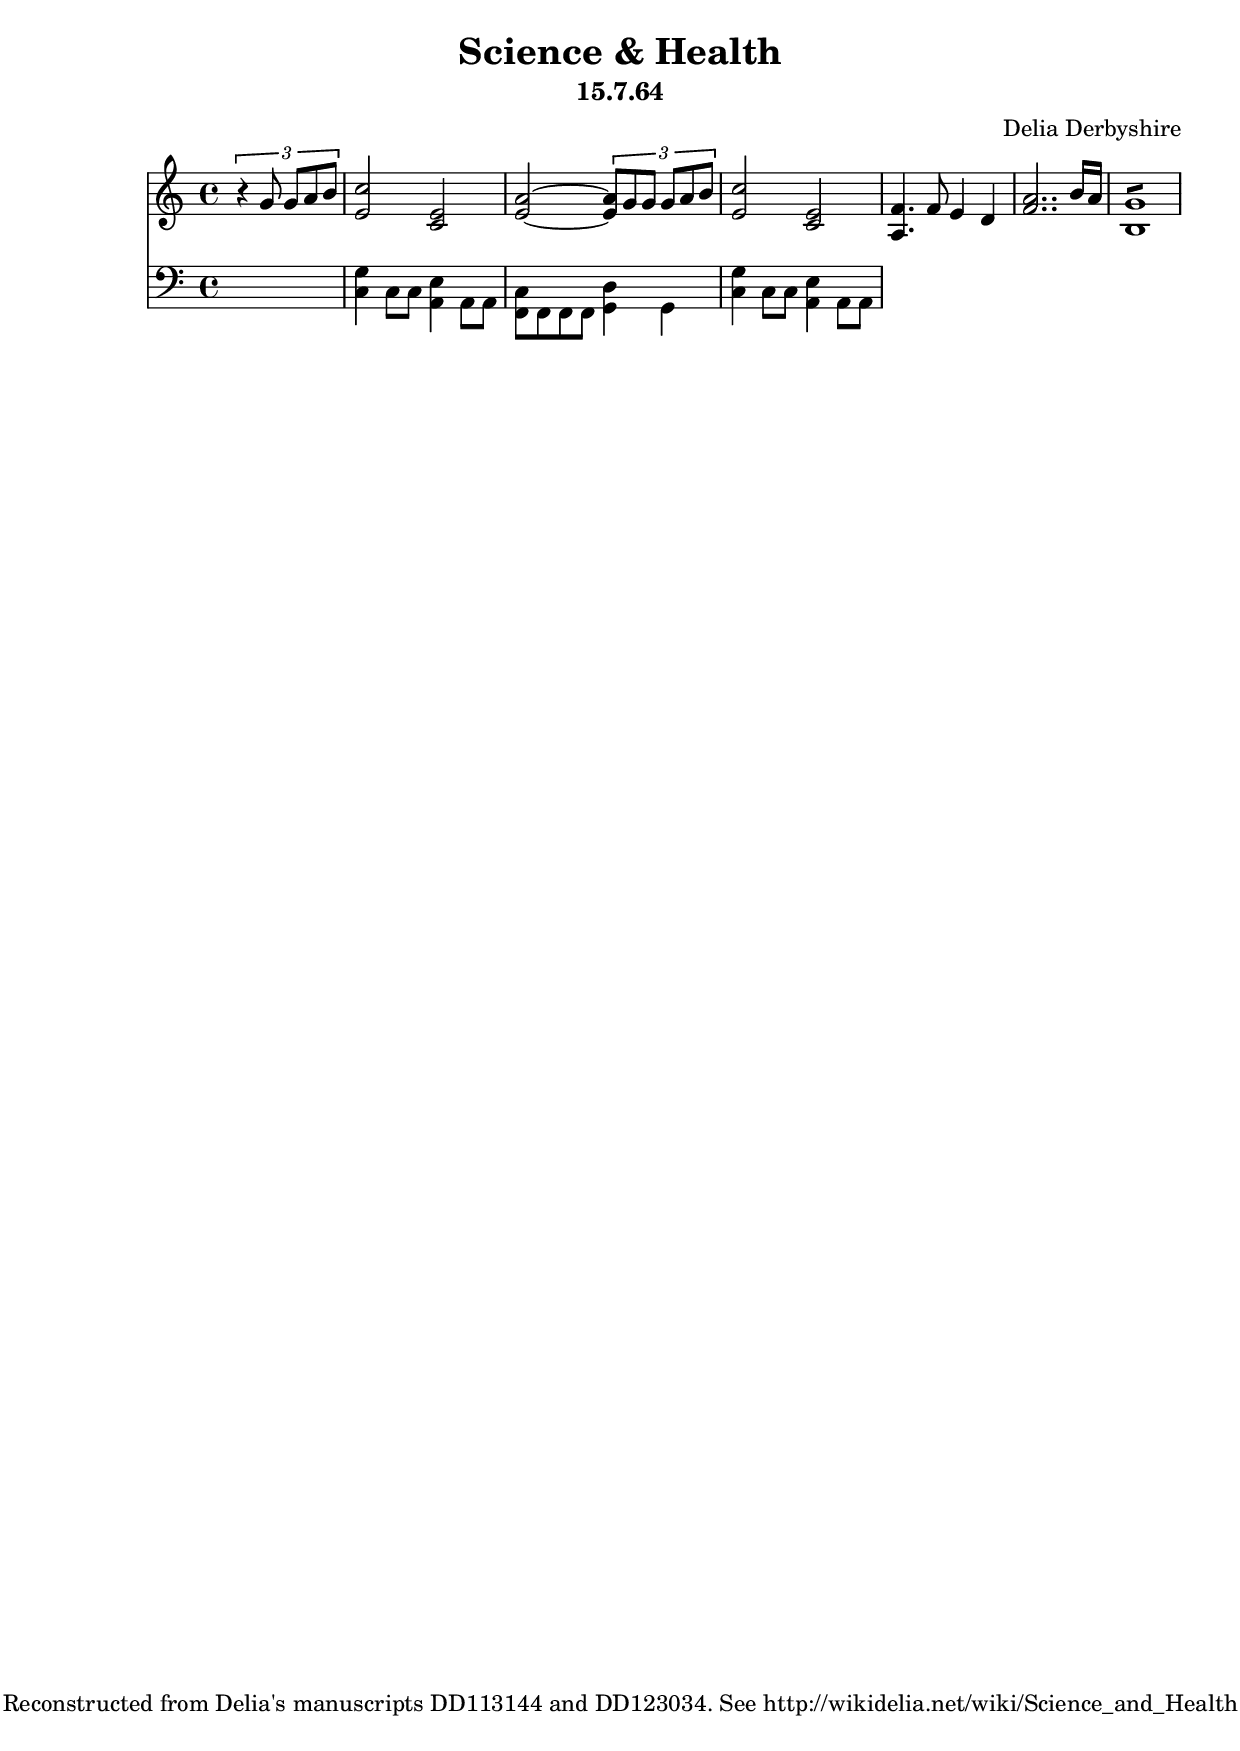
% Score for Delia Derbyshire's "Science and Health", reconstructed from
% her manuscript "dd113144".
% For further info see http://wikidelia.net/wiki/Science_and_Health

\version "2.16.2"

\header {
  title = "Science & Health"
  composer = "Delia Derbyshire"
  subtitle = "15.7.64"
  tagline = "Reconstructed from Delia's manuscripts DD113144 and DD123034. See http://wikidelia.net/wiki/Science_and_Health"
}

\score {
  <<
    \new Staff {
      \clef treble
      \relative c'' \new Voice {
        \time 4/4
        \partial 2 { \times 2/3 { r4 g8 g[ a b ] } } |
        \set Score.currentBarNumber = #1
        <c e,>2 <e, c>2 |
	<a e>2~ \times 2/3 { <a e>8 g g g[ a b ] }
        <c e,>2 <e, c>2 | <f a,>4. f8 e4 d |
	<a' f>2.. b16 a | <g b,>1 :|
      }
    }

    \new Staff {
      \clef bass
      \relative c \new Voice {
	\stemDown
        \partial 2 { s2 } |
	<c g'>4 c8[ c] <a e'>4 a8[ a] |
	<f c'>8 f f f <g d'>4 g |
	<c g'>4 c8[ c] <a e'>4 a8[ a] | 
      }
    }
  >>
  \layout { }
  \midi { }
}
